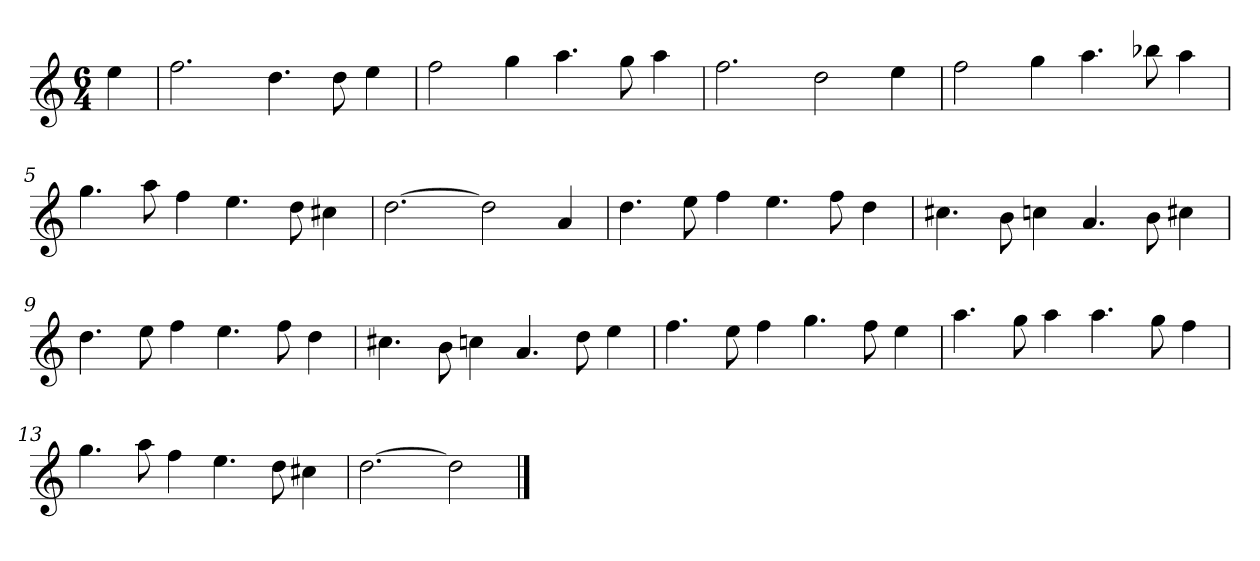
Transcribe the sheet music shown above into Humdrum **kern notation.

**kern
*part1
*staff1
*k[]
*M6/4
*MM120
=
4ee
=1
2.ff
4.dd
8dd
4ee
=2
2ff
4gg
4.aa
8gg
4aa
=3
2.ff
2dd
4ee
=4
2ff
4gg
4.aa
8bb-X
4aa
=5
4.gg
8aa
4ff
4.ee
8dd
4cc#X
=6
[2.dd
2dd]
4a
=7
4.dd
8ee
4ff
4.ee
8ff
4dd
=8
4.cc#X
8b
4ccn
4.a
8b
4cc#X
=9
4.dd
8ee
4ff
4.ee
8ff
4dd
=10
4.cc#X
8b
4ccn
4.a
8dd
4ee
=11
4.ff
8ee
4ff
4.gg
8ff
4ee
=12
4.aa
8gg
4aa
4.aa
8gg
4ff
=13
4.gg
8aa
4ff
4.ee
8dd
4cc#X
=14
[2.dd
2dd]
==
*-
